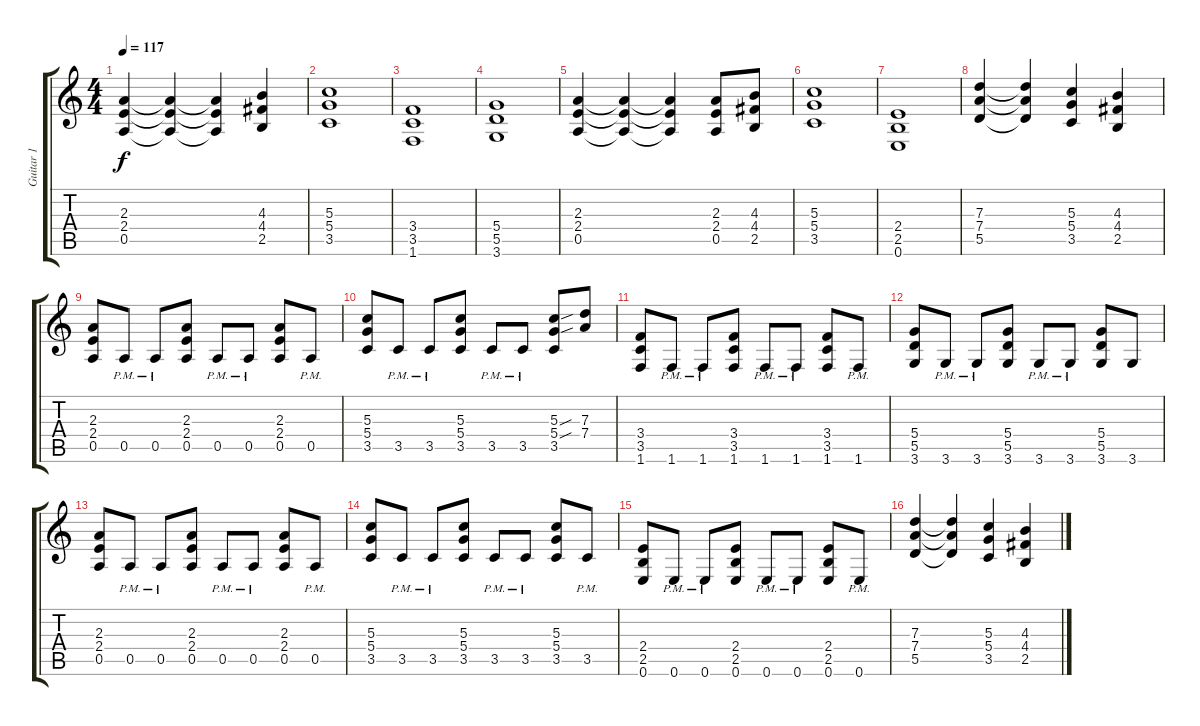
\track ("Guitar 1" "Guitar 1") {instrument distortionguitar}
\staff {score tabs}
\tuning (E4 B3 G3 D3 A2 E2) {hide}
\ts (4 4)
\tempo 117
\clef g2
\ks c
(2.3 2.4 0.5).4{dy f instrument distortionguitar} (2.3{t} 2.4{t} 0.5{t}).4 (2.3{t} 2.4{t} 0.5{t}).4 (4.3 4.4 2.5).4 |
(5.3 5.4 3.5).1 |
(3.4 3.5 1.6).1 |
(5.4 5.5 3.6).1 |
(2.3 2.4 0.5).4 (2.3{t} 2.4{t} 0.5{t}).4 (2.3{t} 2.4{t} 0.5{t}).4 (2.3 2.4 0.5).8 (4.3 4.4 2.5).8 |
(5.3 5.4 3.5).1 |
(2.4 2.5 0.6).1 |
(7.3 7.4 5.5).4 (7.3{t} 7.4{t} 5.5{t}).4 (5.3 5.4 3.5).4 (4.3 4.4 2.5).4 |
(2.3 2.4 0.5).8 0.5{pm}.8 0.5{pm}.8 (2.3 2.4 0.5).8 0.5{pm}.8 0.5{pm}.8 (2.3 2.4 0.5).8 0.5{pm}.8 |
(5.3 5.4 3.5).8 3.5{pm}.8 3.5{pm}.8 (5.3 5.4 3.5).8 3.5{pm}.8 3.5{pm}.8 (5.3{sou} 5.4{sou} 3.5).8 (7.3 7.4).8 |
(3.4 3.5 1.6).8 1.6{pm}.8 1.6{pm}.8 (3.4 3.5 1.6).8 1.6{pm}.8 1.6{pm}.8 (3.4 3.5 1.6).8 1.6{pm}.8 |
(5.4 5.5 3.6).8 3.6{pm}.8 3.6{pm}.8 (5.4 5.5 3.6).8 3.6{pm}.8 3.6{pm}.8 (5.4 5.5 3.6).8 3.6.8 |
(2.3 2.4 0.5).8 0.5{pm}.8 0.5{pm}.8 (2.3 2.4 0.5).8 0.5{pm}.8 0.5{pm}.8 (2.3 2.4 0.5).8 0.5{pm}.8 |
(5.3 5.4 3.5).8 3.5{pm}.8 3.5{pm}.8 (5.3 5.4 3.5).8 3.5{pm}.8 3.5{pm}.8 (5.3 5.4 3.5).8 3.5{pm}.8 |
(2.4 2.5 0.6).8 0.6{pm}.8 0.6{pm}.8 (2.4 2.5 0.6).8 0.6{pm}.8 0.6{pm}.8 (2.4 2.5 0.6).8 0.6{pm}.8 |
(7.3 7.4 5.5).4 (7.3{t} 7.4{t} 5.5{t}).4 (5.3 5.4 3.5).4 (4.3 4.4 2.5).4
